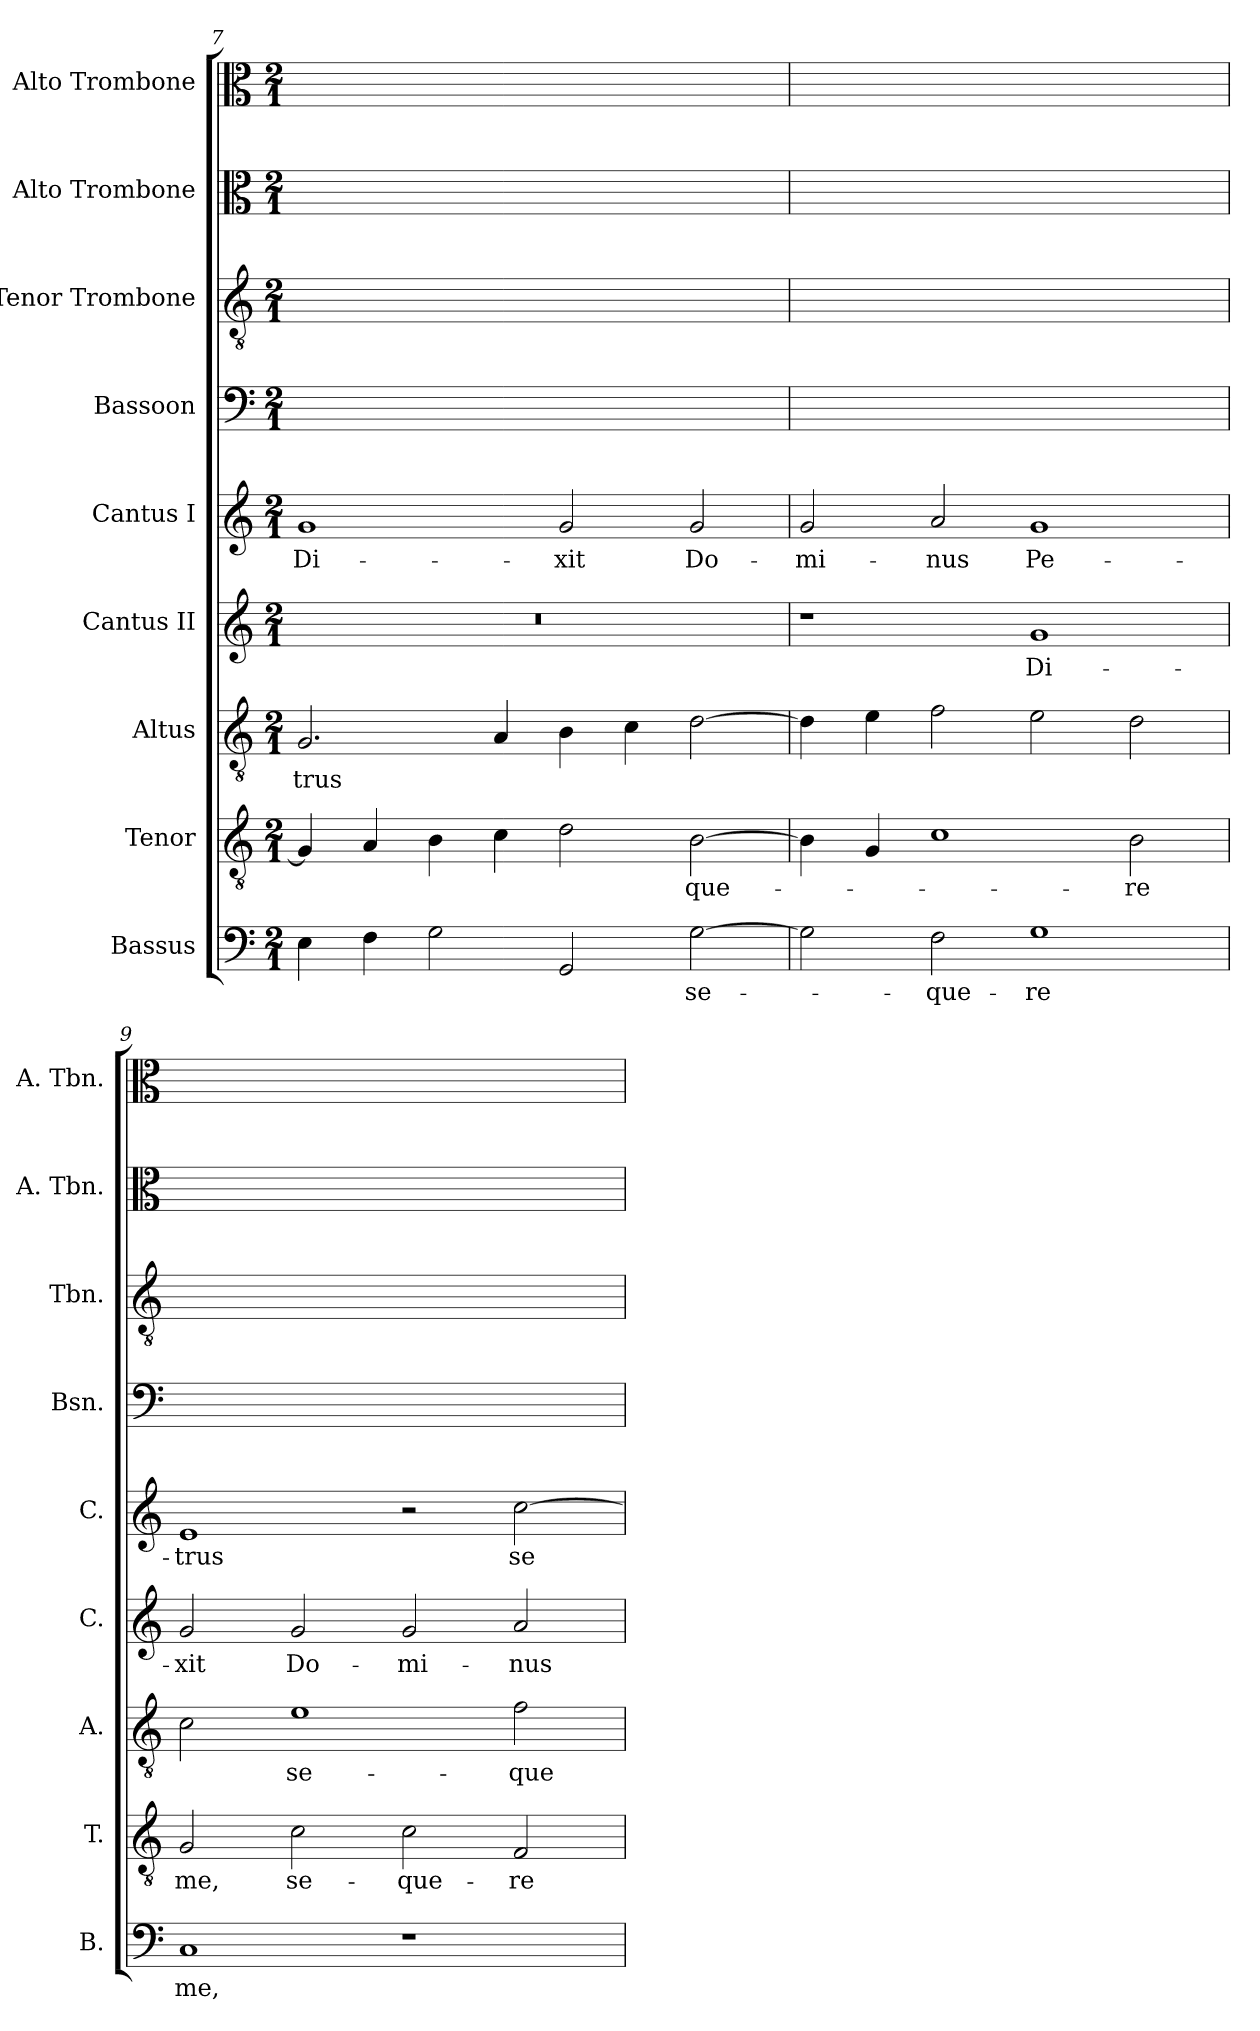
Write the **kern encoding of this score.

**kern	**text	**kern	**text	**kern	**text	**kern	**text	**kern	**text	**kern	**text	**kern	**text	**kern	**text	**kern	**text
*part9	*part9	*part8	*part8	*part7	*part7	*part6	*part6	*part5	*part5	*part4	*part4	*part3	*part3	*part2	*part2	*part1	*part1
*staff9	*staff9	*staff8	*staff8	*staff7	*staff7	*staff6	*staff6	*staff5	*staff5	*staff4	*staff4	*staff3	*staff3	*staff2	*staff2	*staff1	*staff1
*I"Bassus	*	*I"Tenor	*	*I"Altus	*	*I"Cantus II	*	*I"Cantus I	*	*I"Bassoon	*	*I"Tenor Trombone	*	*I"Alto Trombone	*	*I"Alto Trombone	*
*I'B.	*	*I'T.	*	*I'A.	*	*I'C.	*	*I'C.	*	*I'Bsn.	*	*I'Tbn.	*	*I'A. Tbn.	*	*I'A. Tbn.	*
*clefF4	*	*clefGv2	*	*clefGv2	*	*clefG2	*	*clefG2	*	*clefF4	*	*clefGv2	*	*clefC3	*	*clefC3	*
*	*	*ITrd7c12	*	*ITrd7c12	*	*	*	*	*	*	*	*	*	*	*	*	*
*k[]	*	*k[]	*	*k[]	*	*k[]	*	*k[]	*	*k[]	*	*k[]	*	*k[]	*	*k[]	*
*C:	*	*C:	*	*C:	*	*C:	*	*C:	*	*C:	*	*C:	*	*C:	*	*C:	*
*M2/1	*	*M2/1	*	*M2/1	*	*M2/1	*	*M2/1	*	*M2/1	*	*M2/1	*	*M2/1	*	*M2/1	*
=7	=7	=7	=7	=7	=7	=7	=7	=7	=7	=7	=7	=7	=7	=7	=7	=7	=7
!	!	!	!	!	!LO:LY:b	!LO:N:vis=1	!	!	!LO:LY:b	!	!	!	!	!	!	!	!
4E\	.	4GG/]	.	2.GG/	-trus	0r	.	1g	Di-	4E\yy	.	4GG/yy]	.	0ryy	.	1gyy	Di-
4F\	.	4AA/	.	.	.	.	.	.	.	4F\yy	.	4AA/yy	.	.	.	.	.
2G\	.	4BB\	.	.	.	.	.	.	.	2G\yy	.	4BB/yy	.	.	.	.	.
.	.	4C\	.	4AA/	.	.	.	.	.	.	.	4C/yy	.	.	.	.	.
!	!	!	!	!	!	!	!	!	!LO:LY:b	!	!	!	!	!	!	!	!
2GG/	.	2D\	.	4BB\	.	.	.	2g/	-xit	2GG/yy	.	2D/yy	.	.	.	2g\yy	-xit
.	.	.	.	4C\	.	.	.	.	.	.	.	.	.	.	.	.	.
!	!LO:LY:b	!	!LO:LY:b	!	!	!	!	!	!LO:LY:b	!	!	!	!	!	!	!	!
[>2G\	se-	[>2BB\	-que-	[>2D\	.	.	.	2g/	Do-	[>2G\yy	se-	[<2BB/yy	-que-	.	.	2g\yy	Do-
=8	=8	=8	=8	=8	=8	=8	=8	=8	=8	=8	=8	=8	=8	=8	=8	=8	=8
!	!	!	!	!	!	!	!	!	!LO:LY:b	!	!	!	!	!	!	!	!
2G\]	.	4BB\]	.	4D\]	.	1r	.	2g/	-mi-	2G\yy]	.	4BB/yy]	.	1ryy	.	2g\yy	-mi-
.	.	4GG/	.	4E\	.	.	.	.	.	.	.	4GG/yy	.	.	.	.	.
!	!LO:LY:b	!	!	!	!	!	!	!	!LO:LY:b	!	!	!	!	!	!	!	!
2F\	-que-	1C	.	2F\	.	.	.	2a/	-nus	2F\yy	-que-	1Cyy	.	.	.	2a\yy	-nus
!	!LO:LY:b	!	!	!	!	!	!LO:LY:b	!	!LO:LY:b	!	!	!	!	!	!	!	!
1G	-re	.	.	2E\	.	1g	Di-	1g	Pe-	1Gyy	-re	.	.	1gyy	Di-	1gyy	Pe-
!	!	!	!LO:LY:b	!	!	!	!	!	!	!	!	!	!	!	!	!	!
.	.	2BB\	-re	2D\	.	.	.	.	.	.	.	2BB/yy	-re	.	.	.	.
=9	=9	=9	=9	=9	=9	=9	=9	=9	=9	=9	=9	=9	=9	=9	=9	=9	=9
!	!LO:LY:b	!	!LO:LY:b	!	!	!	!LO:LY:b	!	!LO:LY:b	!	!	!	!	!	!	!	!
1C	me,	2GG/	me,	2C\	.	2g/	-xit	1e	-trus	1Cyy	me,	2GG/yy	me,	2g\yy	-xit	1eyy	-trus
!	!	!	!LO:LY:b	!	!LO:LY:b	!	!LO:LY:b	!	!	!	!	!	!	!	!	!	!
.	.	2C\	se-	1E	se-	2g/	Do-	.	.	.	.	2C/yy	se-	2g\yy	Do-	.	.
!	!	!	!LO:LY:b	!	!	!	!LO:LY:b	!	!	!	!	!	!	!	!	!	!
1r	.	2C\	-que-	.	.	2g/	-mi-	2r	.	1ryy	.	2C/yy	-que-	2g\yy	-mi-	2ryy	.
!	!	!	!LO:LY:b	!	!LO:LY:b	!	!LO:LY:b	!	!LO:LY:b	!	!	!	!	!	!	!	!
.	.	2FF/	-re	2F\	-que-	2a/	-nus	[>2cc\	se-	.	.	2FF/yy	-re	2a\yy	-nus	[>2cc\yy	se-
=	=	=	=	=	=	=	=	=	=	=	=	=	=	=	=	=	=
*-	*-	*-	*-	*-	*-	*-	*-	*-	*-	*-	*-	*-	*-	*-	*-	*-	*-
